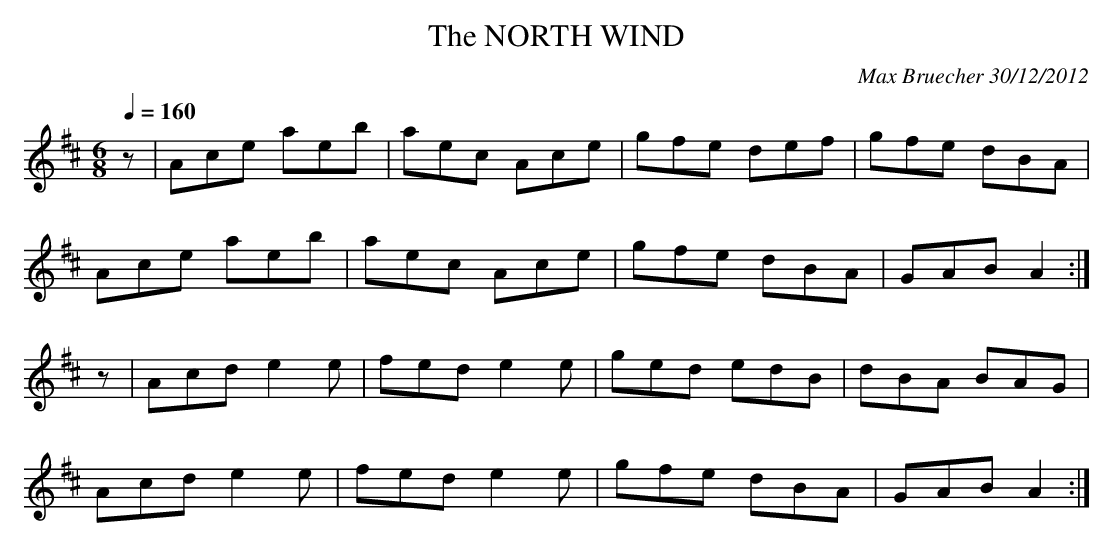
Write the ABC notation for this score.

X:1
T:NORTH WIND, The
C:Max Bruecher 30/12/2012
Q:1/4=160
M:6/8
L:1/8
K:Amix
z|Ace aeb|aec Ace|gfe def|gfe dBA|
Ace aeb | aec Ace | gfe dBA | GAB A2 :|
z|Acd e2 e | fed e2 e | ged edB | dBA\'a0 BAG |
Acd e2 e | fed e2 e | gfe dBA | GAB A2 :|
